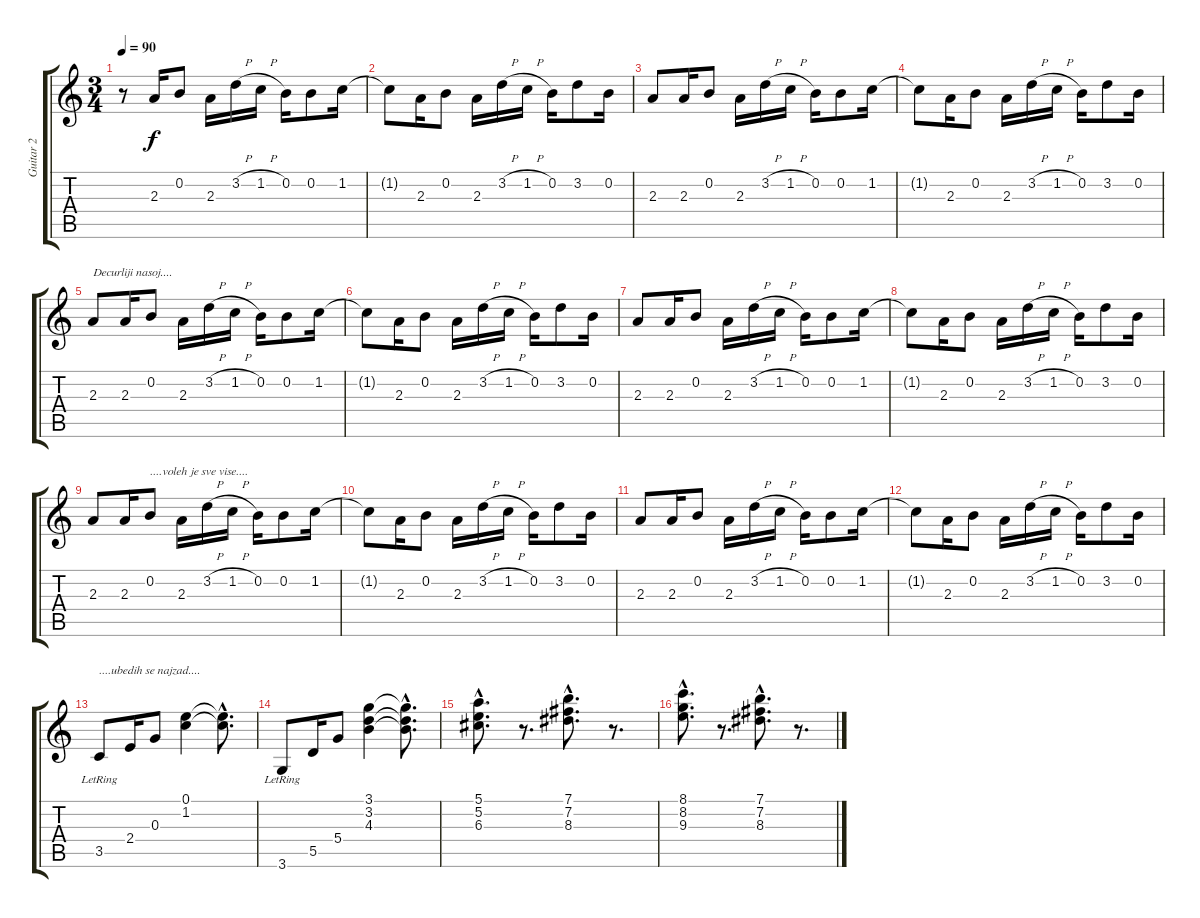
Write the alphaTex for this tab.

\track ("Guitar 2" "Guitar 2") {instrument acousticguitarsteel}
\staff {score tabs}
\tuning (E4 B3 G3 D3 A2 E2) {hide}
\ts (3 4)
\tempo 90
\clef g2
\ks c
r.8{dy f instrument acousticguitarsteel} 2.3.16 0.2.8 2.3.16 3.2{h}.16 1.2{h}.16 0.2.16 0.2.8 1.2.16 |
1.2{t}.8 2.3.16 0.2.8 2.3.16 3.2{h}.16 1.2{h}.16 0.2.16 3.2.8 0.2.16 |
2.3.8 2.3.16 0.2.8 2.3.16 3.2{h}.16 1.2{h}.16 0.2.16 0.2.8 1.2.16 |
1.2{t}.8 2.3.16 0.2.8 2.3.16 3.2{h}.16 1.2{h}.16 0.2.16 3.2.8 0.2.16 |
2.3.8{txt "Decurliji nasoj...."} 2.3.16 0.2.8 2.3.16 3.2{h}.16 1.2{h}.16 0.2.16 0.2.8 1.2.16 |
1.2{t}.8 2.3.16 0.2.8 2.3.16 3.2{h}.16 1.2{h}.16 0.2.16 3.2.8 0.2.16 |
2.3.8 2.3.16 0.2.8 2.3.16 3.2{h}.16 1.2{h}.16 0.2.16 0.2.8 1.2.16 |
1.2{t}.8 2.3.16 0.2.8 2.3.16 3.2{h}.16 1.2{h}.16 0.2.16 3.2.8 0.2.16 |
2.3.8 2.3.16 0.2.8{txt "....voleh je sve vise...."} 2.3.16 3.2{h}.16 1.2{h}.16 0.2.16 0.2.8 1.2.16 |
1.2{t}.8 2.3.16 0.2.8 2.3.16 3.2{h}.16 1.2{h}.16 0.2.16 3.2.8 0.2.16 |
2.3.8 2.3.16 0.2.8 2.3.16 3.2{h}.16 1.2{h}.16 0.2.16 0.2.8 1.2.16 |
1.2{t}.8 2.3.16 0.2.8 2.3.16 3.2{h}.16 1.2{h}.16 0.2.16 3.2.8 0.2.16 |
3.5{lr}.8{txt "....ubedih se najzad...."} 2.4.16 0.3.8 (0.1 1.2).4 (0.1{hac t} 1.2{t}).8{d} |
3.6{lr}.8 5.5.16 5.4.8 (3.1 3.2 4.3).4 (3.1{hac t} 3.2{hac t} 4.3{hac t}).8{d} |
(5.1{hac} 5.2{hac} 6.3{hac}).8{d volume 5} r.8{d} (7.1{hac} 7.2{hac} 8.3{hac}).8{d} r.8{d} |
(8.1{hac} 8.2{hac} 9.3{hac}).8{d} r.8{d} (7.1{hac} 7.2{hac} 8.3{hac}).8{d} r.8{d}
